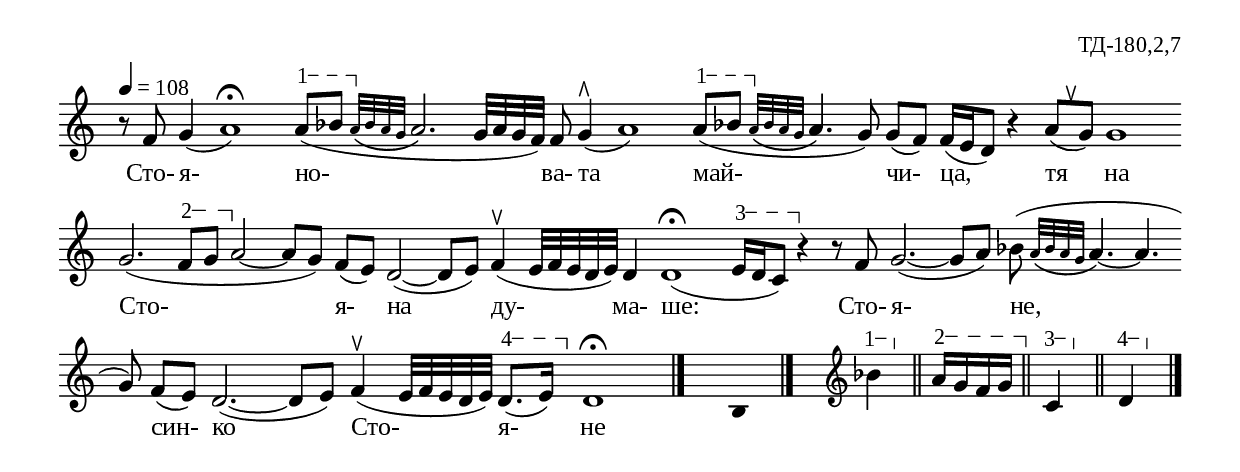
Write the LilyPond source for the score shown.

%{
td_180_2_07
%}

\include "td-preamble.ly"

\score {
\relative c' {
\tempo 4 = 108
\cadenzaOn
r8 f g4( a1\fermata) 
\varA
a8\startTextSpan([ bes\stopTextSpan] 
\grace { a32[\( bes a g] } a2.\) g32[ a g f]) \bar ""
f8 g4^\rtoe( a1) 
\varA
a8\startTextSpan([ bes!\stopTextSpan] 
\grace { a32[\( bes a g] } a4.\) g8)
\bar ""
g[( f]) \bar "" f16[( e d8]) r4 \bar "" a'8([ s^\ltoe g]) g1 \bar "" 
g2.( 
\varB
f8\startTextSpan[ g\stopTextSpan] 
a2~ a8[ g]) \bar "" f[( e]) d2(~ d8[ e])
\bar ""
f4^\ltoe( e32[ f e d e]) d4 d1\fermata( 
\varC
e16\startTextSpan[ d c8\stopTextSpan]) 
r4 r8 f g2.(~ g8[ a]) \bar ""
bes!8\noBeam( \grace { a32[\( bes a g] } a4.\)~ a \bar "" g8\noBeam)
\bar ""
f8([ e]) d2.(~ d8[ e]) f4^\ltoe( e32[ f e d e]) 
\varD
d8.\startTextSpan([ e16\stopTextSpan]) 
s16 d1\fermata
 \bar "|." 
s4 \fixB b \fixC 
  \bar "|."
s16 \clef treble  
\varA
s16\startTextSpan bes'!4\stopTextSpan \bar "||"
\varB
a16\startTextSpan[ g f g\stopTextSpan] \bar "||"
\varC
s16\startTextSpan c,4\stopTextSpan \bar "||"
\varD
s16\startTextSpan d4\stopTextSpan 
  \bar "|." 
}
\addlyrics { Сто- я- но- ва- та май- чи- ца, тя на Сто- я- на ду- ма- ше: 
Сто- я- не, син- ко Сто- я- не }
%
\layout {
   \context { 
	    \Staff \remove "Time_signature_engraver" } 
  indent = #0
  line-width = 190\mm
  ragged-right=##f
}
%
\midi { 
	\context {
		\Score tempoWholesPerMinute = #(ly:make-moment 108 4)
		}
	}
}
%
\header{
  opus = "ТД-180,2,7"
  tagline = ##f
}


